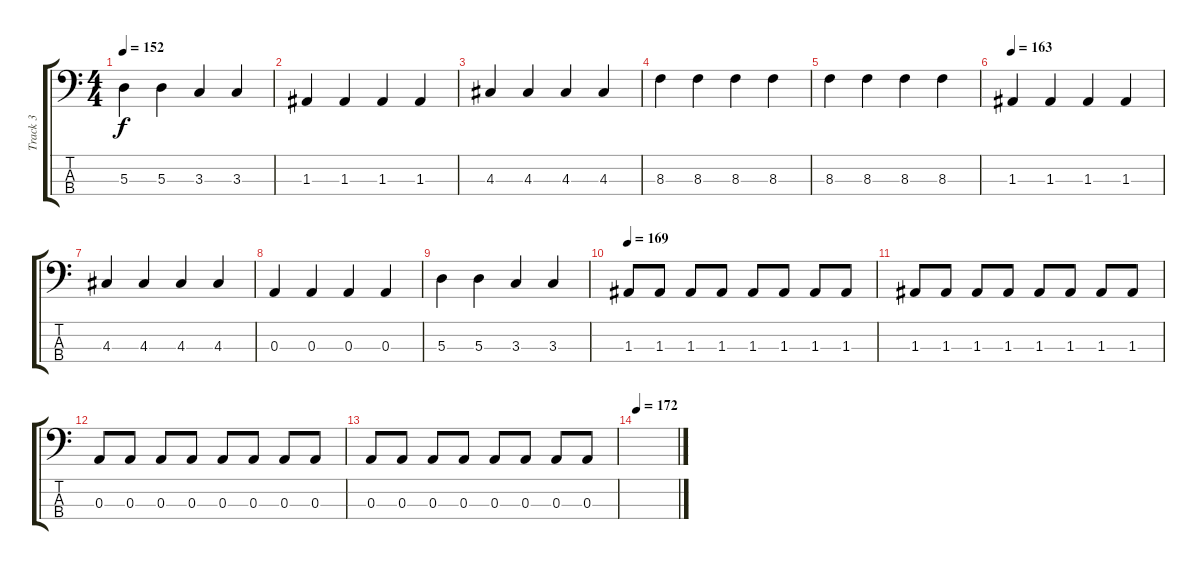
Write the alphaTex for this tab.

\track ("Track 3" "Track 3") {instrument electricbassfinger}
\staff {score tabs}
\tuning (G2 D2 A1 D1) {hide}
\ts (4 4)
\tempo 152
\clef f4
\ks c
5.3.4{dy f} 5.3.4 3.3.4 3.3.4 |
1.3.4 1.3.4 1.3.4 1.3.4 |
4.3.4 4.3.4 4.3.4 4.3.4 |
8.3.4 8.3.4 8.3.4 8.3.4 |
8.3.4 8.3.4 8.3.4 8.3.4 |
\tempo 163
1.3.4 1.3.4 1.3.4 1.3.4 |
4.3.4 4.3.4 4.3.4 4.3.4 |
0.3.4 0.3.4 0.3.4 0.3.4 |
5.3.4 5.3.4 3.3.4 3.3.4 |
\tempo 169
1.3.8 1.3.8 1.3.8 1.3.8 1.3.8 1.3.8 1.3.8 1.3.8 |
1.3.8 1.3.8 1.3.8 1.3.8 1.3.8 1.3.8 1.3.8 1.3.8 |
0.3.8 0.3.8 0.3.8 0.3.8 0.3.8 0.3.8 0.3.8 0.3.8 |
0.3.8 0.3.8 0.3.8 0.3.8 0.3.8 0.3.8 0.3.8 0.3.8 |
\tempo 172
